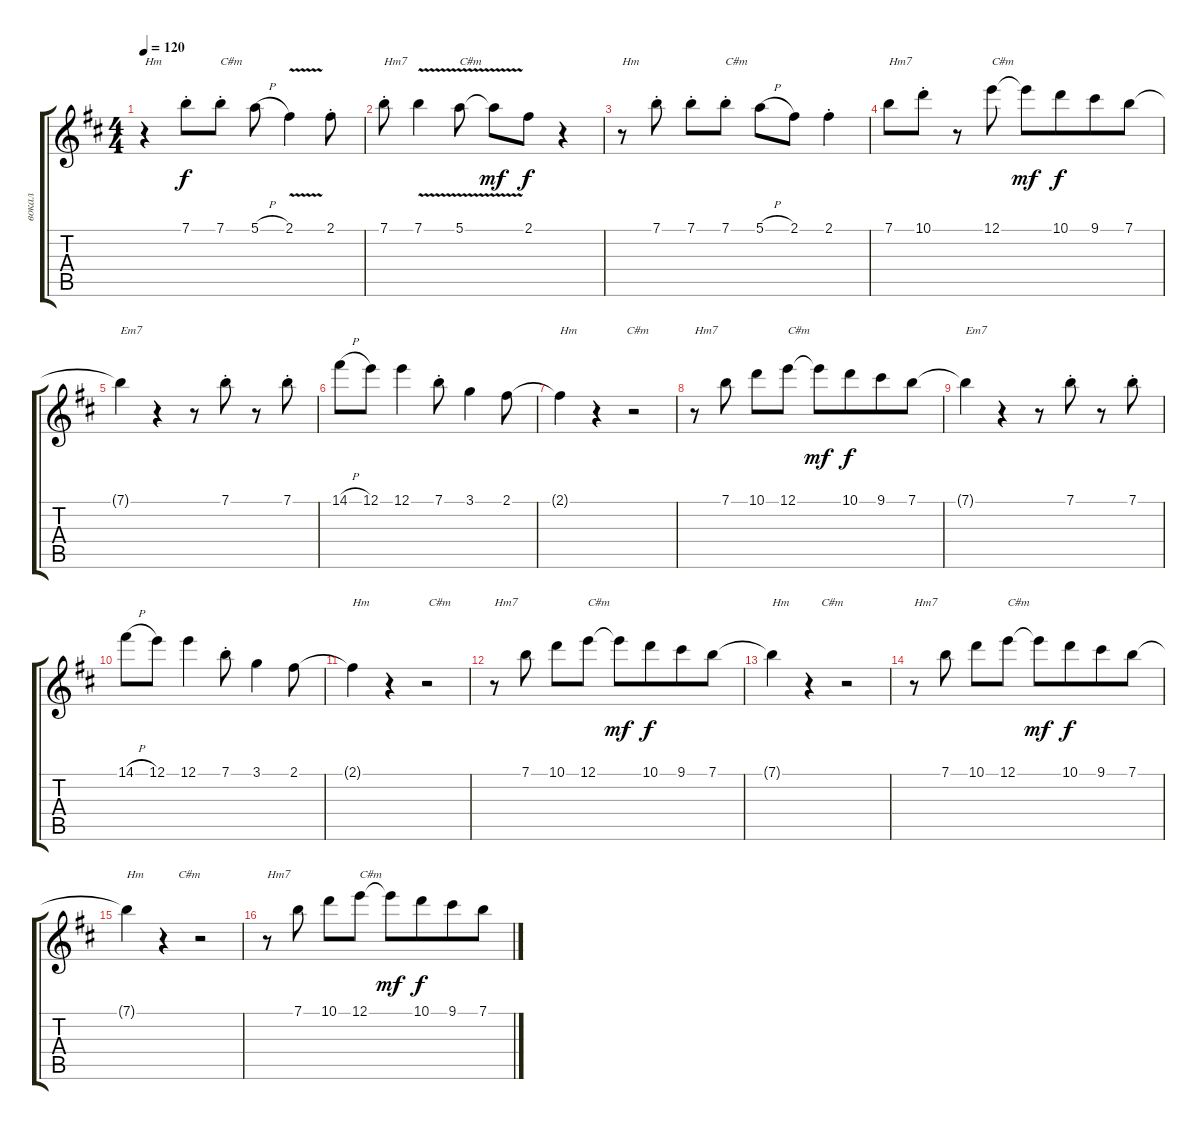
\track ("вокал" "вокал") {instrument electricguitarjazz}
\staff {score tabs}
\tuning (E4 B3 G3 D3 A2 E2) {hide}
\ts (4 4)
\tempo 120
\clef g2
\ks bminor
r.4{txt "Hm" dy mp} 7.1{st}.8{dy f} 7.1{st}.8{txt "C#m"} 5.1{h}.8 2.1{v}.4 2.1{st}.8 |
7.1{st}.8{txt "Hm7"} 7.1{v}.4 5.1{v}.8{txt "C#m"} 5.1{t}.8{dy mf} 2.1.8{dy f} r.4 |
r.8{txt "Hm"} 7.1{st}.8 7.1{st}.8 7.1{st}.8{txt "C#m"} 5.1{h}.8 2.1.8 2.1{st}.4 |
7.1.8{txt "Hm7"} 10.1{st}.8 r.8 12.1.8{txt "C#m"} 12.1{t}.8{dy mf} 10.1.8{dy f beam merge} 9.1.8 7.1.8 |
7.1{t}.4{txt "Em7"} r.4 r.8 7.1{st}.8 r.8 7.1{st}.8 |
14.1{h}.8 12.1.8 12.1.4 7.1{st}.8 3.1.4 2.1.8 |
2.1{t}.4{txt "Hm"} r.4{txt "          C#m"} r.2 |
r.8{txt "Hm7"} 7.1.8 10.1.8 12.1.8{txt "C#m"} 12.1{t}.8{dy mf} 10.1.8{dy f beam merge} 9.1.8 7.1.8 |
7.1{t}.4{txt "Em7"} r.4 r.8 7.1{st}.8 r.8 7.1{st}.8 |
14.1{h}.8 12.1.8 12.1.4 7.1{st}.8 3.1.4 2.1.8 |
2.1{t}.4{txt "Hm"} r.4{txt "             C#m"} r.2 |
r.8{txt "Hm7"} 7.1.8 10.1.8 12.1.8{txt "C#m"} 12.1{t}.8{dy mf} 10.1.8{dy f beam merge} 9.1.8 7.1.8 |
7.1{t}.4{txt "Hm"} r.4{txt "    C#m"} r.2 |
r.8{txt "Hm7"} 7.1.8 10.1.8 12.1.8{txt "C#m"} 12.1{t}.8{dy mf} 10.1.8{dy f beam merge} 9.1.8 7.1.8 |
7.1{t}.4{txt "Hm"} r.4{txt "     C#m"} r.2 |
r.8{txt "Hm7"} 7.1.8 10.1.8 12.1.8{txt "C#m"} 12.1{t}.8{dy mf} 10.1.8{dy f beam merge} 9.1.8 7.1.8
